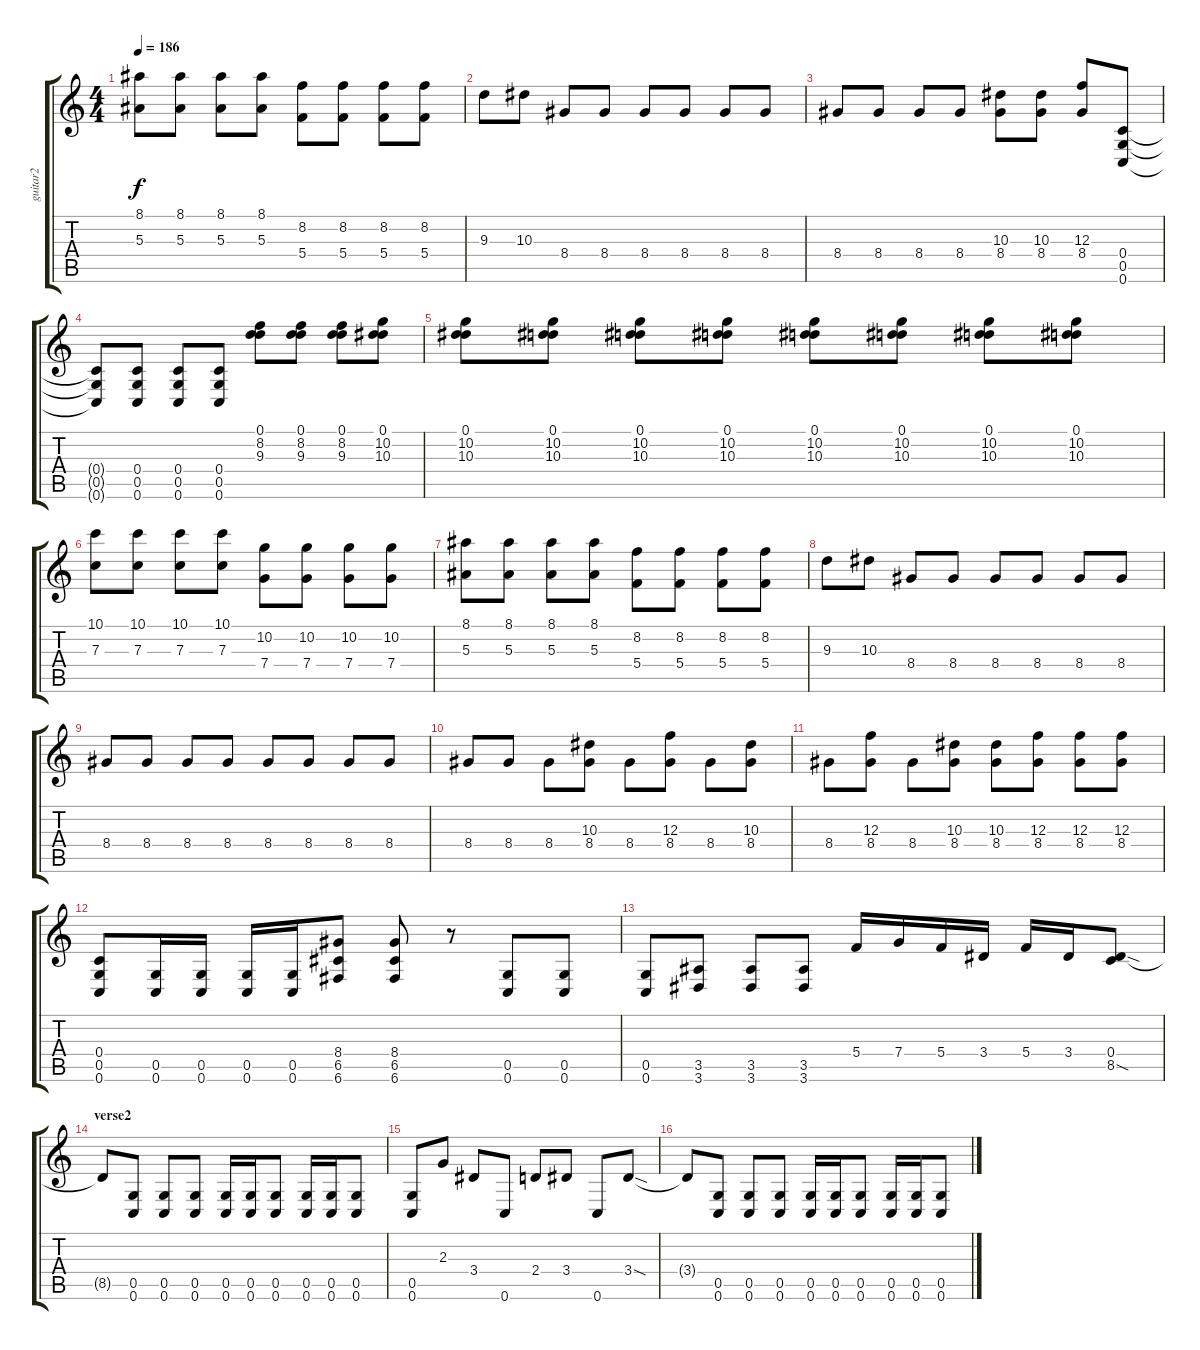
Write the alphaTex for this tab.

\track ("guitar2" "guitar2") {instrument distortionguitar}
\staff {score tabs}
\tuning (D4 A3 F3 C3 G2 C2) {hide}
\ts (4 4)
\tempo 186
\clef g2
\ks c
(8.1 5.3).8{dy f} (8.1 5.3).8 (8.1 5.3).8 (8.1 5.3).8 (8.2 5.4).8 (8.2 5.4).8 (8.2 5.4).8 (8.2 5.4).8 |
9.3.8 10.3.8 8.4.8 8.4.8 8.4.8 8.4.8 8.4.8 8.4.8 |
8.4.8 8.4.8 8.4.8 8.4.8 (10.3 8.4).8 (10.3 8.4).8 (12.3 8.4).8 (0.4 0.5 0.6).8 |
(0.4{t} 0.5{t} 0.6{t}).8 (0.4 0.5 0.6).8 (0.4 0.5 0.6).8 (0.4 0.5 0.6).8 (0.1 8.2 9.3).8 (0.1 8.2 9.3).8 (0.1 8.2 9.3).8 (0.1 10.2 10.3).8 |
(0.1 10.2 10.3).8 (0.1 10.2 10.3).8 (0.1 10.2 10.3).8 (0.1 10.2 10.3).8 (0.1 10.2 10.3).8 (0.1 10.2 10.3).8 (0.1 10.2 10.3).8 (0.1 10.2 10.3).8 |
(10.1 7.3).8 (10.1 7.3).8 (10.1 7.3).8 (10.1 7.3).8 (10.2 7.4).8 (10.2 7.4).8 (10.2 7.4).8 (10.2 7.4).8 |
(8.1 5.3).8 (8.1 5.3).8 (8.1 5.3).8 (8.1 5.3).8 (8.2 5.4).8 (8.2 5.4).8 (8.2 5.4).8 (8.2 5.4).8 |
9.3.8 10.3.8 8.4.8 8.4.8 8.4.8 8.4.8 8.4.8 8.4.8 |
8.4.8 8.4.8 8.4.8 8.4.8 8.4.8 8.4.8 8.4.8 8.4.8 |
8.4.8 8.4.8 8.4.8 (10.3 8.4).8 8.4.8 (12.3 8.4).8 8.4.8 (10.3 8.4).8 |
8.4.8 (12.3 8.4).8 8.4.8 (10.3 8.4).8 (10.3 8.4).8 (12.3 8.4).8 (12.3 8.4).8 (12.3 8.4).8 |
(0.4 0.5 0.6).8 (0.5 0.6).16 (0.5 0.6).16 (0.5 0.6).16 (0.5 0.6).16 (8.4 6.5 6.6).8 (8.4 6.5 6.6).8 r.8 (0.5 0.6).8 (0.5 0.6).8 |
(0.5 0.6).8 (3.5 3.6).8 (3.5 3.6).8 (3.5 3.6).8 5.4.16 7.4.16 5.4.16 3.4.16 5.4.16 3.4.16 (0.4 8.5{sod}).8 |
\section ("" "verse2")
8.5{t}.8 (0.5 0.6).8 (0.5 0.6).8 (0.5 0.6).8 (0.5 0.6).16 (0.5 0.6).16 (0.5 0.6).8 (0.5 0.6).16 (0.5 0.6).16 (0.5 0.6).8 |
(0.5 0.6).8 2.3.8 3.4.8 0.6.8 2.4.8 3.4.8 0.6.8 3.4{sod}.8 |
3.4{t}.8 (0.5 0.6).8 (0.5 0.6).8 (0.5 0.6).8 (0.5 0.6).16 (0.5 0.6).16 (0.5 0.6).8 (0.5 0.6).16 (0.5 0.6).16 (0.5 0.6).8
